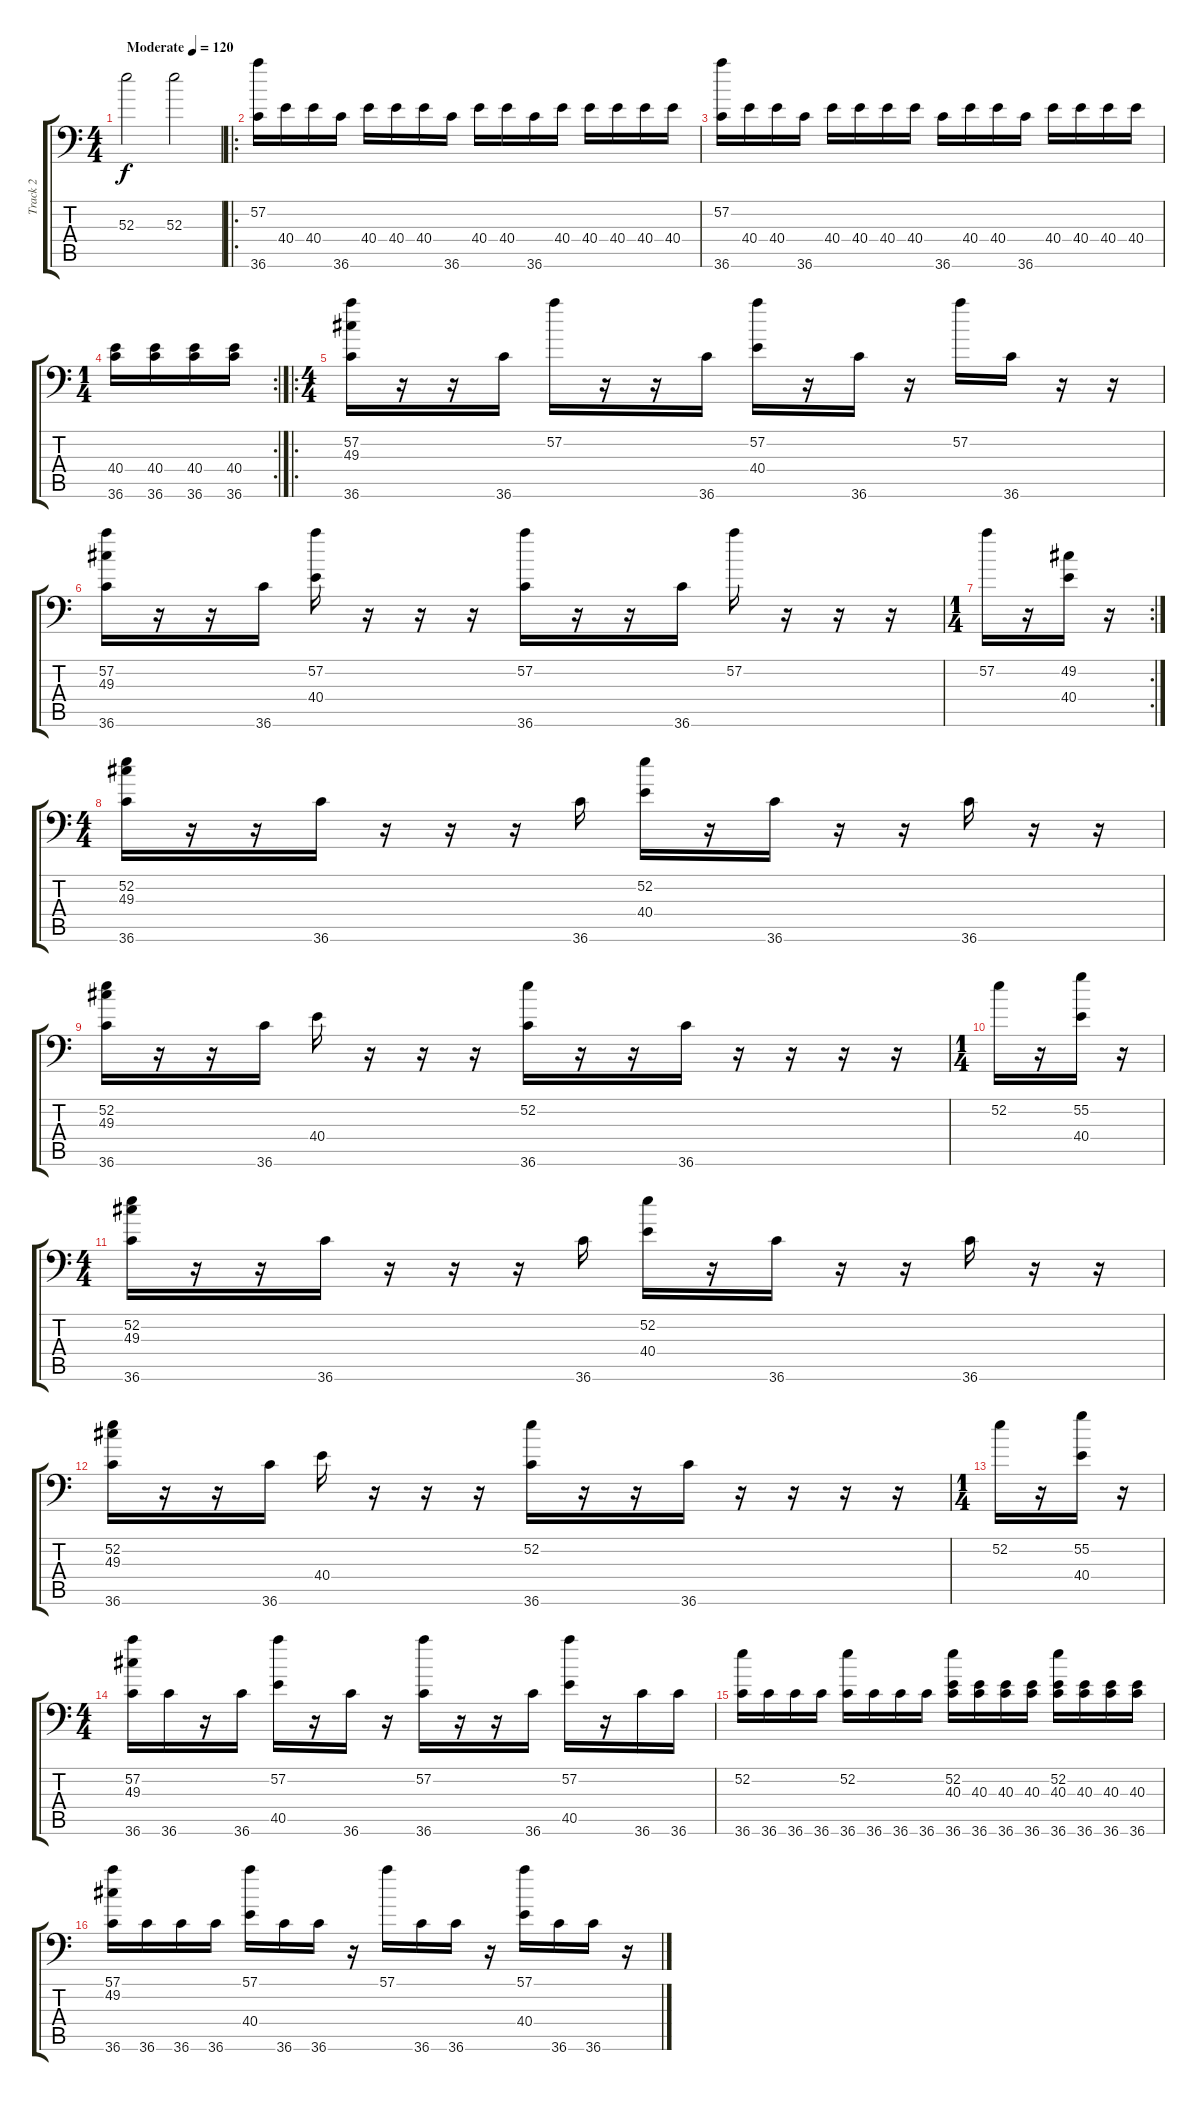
\track ("Track 2" "Track 2") {instrument acousticgrandpiano}
\staff {score tabs}
\tuning (C-1 C-1 C-1 C-1 C-1 C-1) {hide}
\ts (4 4)
\tempo (120 "Moderate")
\clef f4
\ks c
52.3.2{dy f instrument acousticgrandpiano} 52.3.2 |
\ro
(57.2 36.6).16 40.4.16 40.4.16 36.6.16 40.4.16 40.4.16 40.4.16 36.6.16 40.4.16 40.4.16 36.6.16 40.4.16 40.4.16 40.4.16 40.4.16 40.4.16 |
(57.2 36.6).16 40.4.16 40.4.16 36.6.16 40.4.16 40.4.16 40.4.16 40.4.16 36.6.16 40.4.16 40.4.16 36.6.16 40.4.16 40.4.16 40.4.16 40.4.16 |
\rc 2
\ts (1 4)
(40.4 36.6).16 (40.4 36.6).16 (40.4 36.6).16 (40.4 36.6).16 |
\ro
\ts (4 4)
(57.2 49.3 36.6).16 r.16 r.16 36.6.16 57.2.16 r.16 r.16 36.6.16 (57.2 40.4).16 r.16 36.6.16 r.16 57.2.16 36.6.16 r.16 r.16 |
(57.2 49.3 36.6).16 r.16 r.16 36.6.16 (57.2 40.4).16 r.16 r.16 r.16 (57.2 36.6).16 r.16 r.16 36.6.16 57.2.16 r.16 r.16 r.16 |
\rc 2
\ts (1 4)
57.2.16 r.16 (49.2 40.4).16 r.16 |
\ts (4 4)
(52.2 49.3 36.6).16 r.16 r.16 36.6.16 r.16 r.16 r.16 36.6.16 (52.2 40.4).16 r.16 36.6.16 r.16 r.16 36.6.16 r.16 r.16 |
(52.2 49.3 36.6).16 r.16 r.16 36.6.16 40.4.16 r.16 r.16 r.16 (52.2 36.6).16 r.16 r.16 36.6.16 r.16 r.16 r.16 r.16 |
\ts (1 4)
52.2.16 r.16 (55.2 40.4).16 r.16 |
\ts (4 4)
(52.2 49.3 36.6).16 r.16 r.16 36.6.16 r.16 r.16 r.16 36.6.16 (52.2 40.4).16 r.16 36.6.16 r.16 r.16 36.6.16 r.16 r.16 |
(52.2 49.3 36.6).16 r.16 r.16 36.6.16 40.4.16 r.16 r.16 r.16 (52.2 36.6).16 r.16 r.16 36.6.16 r.16 r.16 r.16 r.16 |
\ts (1 4)
52.2.16 r.16 (55.2 40.4).16 r.16 |
\ts (4 4)
(57.2 49.3 36.6).16 36.6.16 r.16 36.6.16 (57.2 40.5).16 r.16 36.6.16 r.16 (57.2 36.6).16 r.16 r.16 36.6.16 (57.2 40.5).16 r.16 36.6.16 36.6.16 |
(52.2 36.6).16 36.6.16 36.6.16 36.6.16 (52.2 36.6).16 36.6.16 36.6.16 36.6.16 (52.2 40.3 36.6).16 (40.3 36.6).16 (40.3 36.6).16 (40.3 36.6).16 (52.2 40.3 36.6).16 (40.3 36.6).16 (40.3 36.6).16 (40.3 36.6).16 |
(57.1 49.2 36.6).16 36.6.16 36.6.16 36.6.16 (57.1 40.4).16 36.6.16 36.6.16 r.16 57.1.16 36.6.16 36.6.16 r.16 (57.1 40.4).16 36.6.16 36.6.16 r.16
